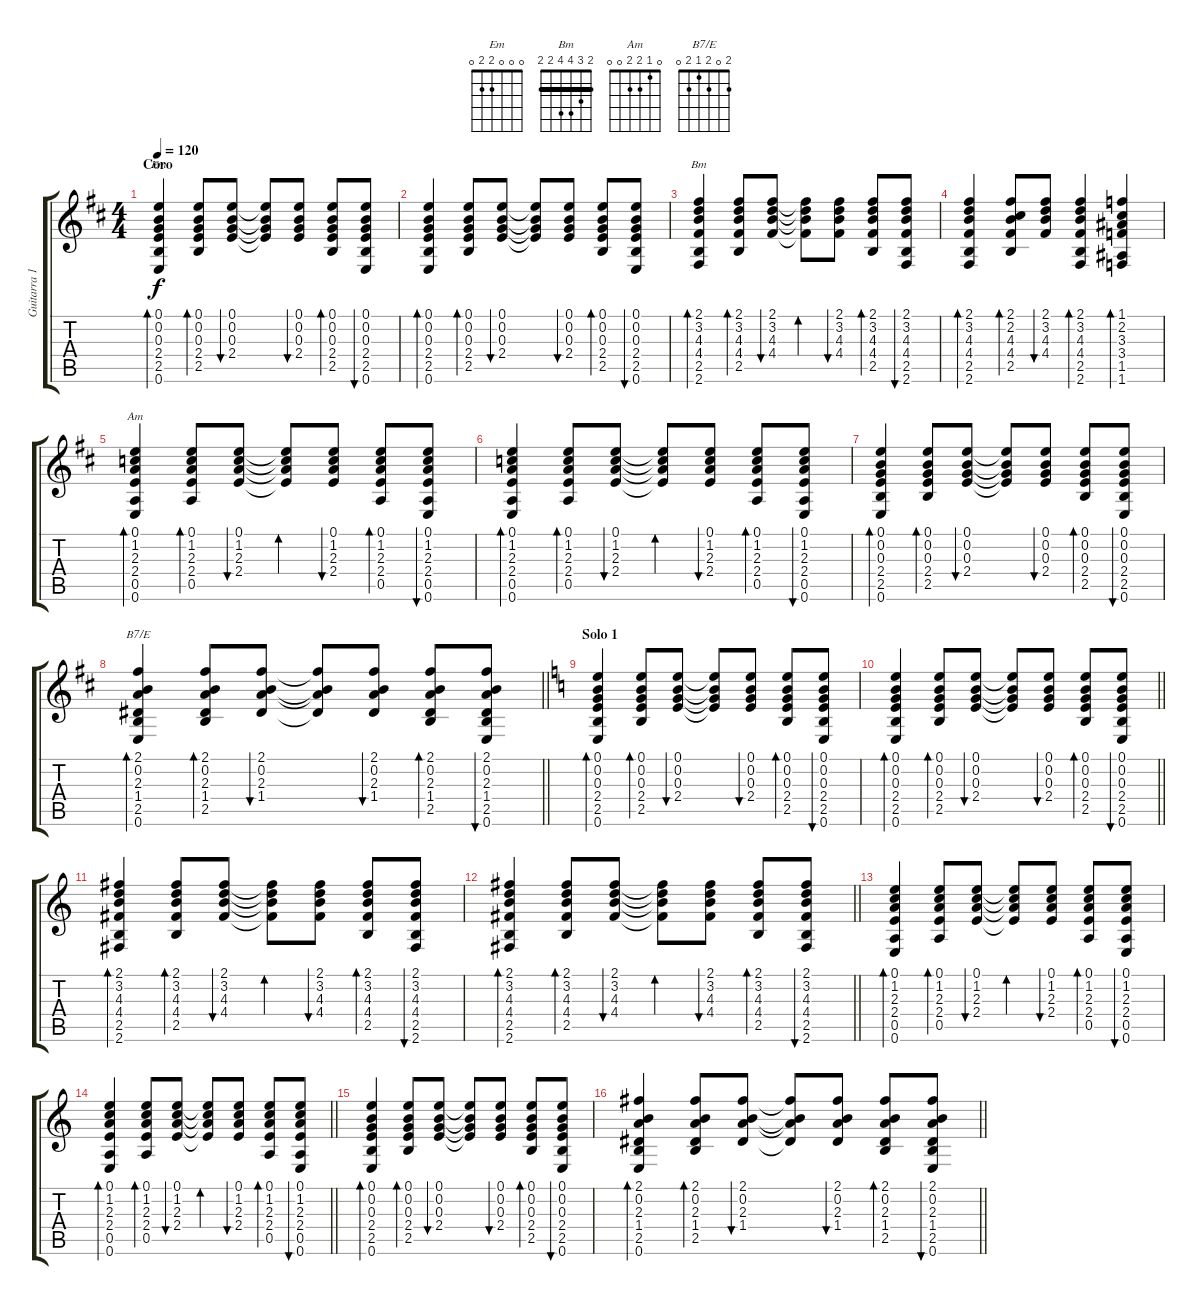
\track ("Guitarra 1" "Guitarra 1") {instrument acousticguitarsteel}
\staff {score tabs}
\tuning (E4 B3 G3 D3 A2 E2) {hide}
\chord ("Em" 0 0 0 2 2 0)
\chord ("Bm" 2 3 4 4 2 2) {barre 2}
\chord ("Am" 0 1 2 2 0 0)
\chord ("B7/E" 2 0 2 1 2 0)
\ts (4 4)
\section ("" "Coro")
\tempo 120
\clef g2
\ks d
(0.1 0.2 0.3 2.4 2.5 0.6).4{bd 60 ch "Em" dy f} (0.1 0.2 0.3 2.4 2.5).8{bd 60} (0.1 0.2 0.3 2.4).8{bu 60} (0.1{t} 0.2{t} 0.3{t} 2.4{t}).8 (0.1 0.2 0.3 2.4).8{bu 60} (0.1 0.2 0.3 2.4 2.5).8{bd 60} (0.1 0.2 0.3 2.4 2.5 0.6).8{bu 60} |
(0.1 0.2 0.3 2.4 2.5 0.6).4{bd 60} (0.1 0.2 0.3 2.4 2.5).8{bd 60} (0.1 0.2 0.3 2.4).8{bu 60} (0.1{t} 0.2{t} 0.3{t} 2.4{t}).8 (0.1 0.2 0.3 2.4).8{bu 60} (0.1 0.2 0.3 2.4 2.5).8{bd 60} (0.1 0.2 0.3 2.4 2.5 0.6).8{bu 60} |
(2.1 3.2 4.3 4.4 2.5 2.6).4{bd 60 ch "Bm"} (2.1 3.2 4.3 4.4 2.5).8{bd 60} (2.1 3.2 4.3 4.4).8{bu 60} (2.1{t} 3.2{t} 4.3{t} 4.4{t}).8{bd 60} (2.1 3.2 4.3 4.4).8{bu 60} (2.1 3.2 4.3 4.4 2.5).8{bd 60} (2.1 3.2 4.3 4.4 2.5 2.6).8{bu 60} |
(2.1 3.2 4.3 4.4 2.5 2.6).4{bd 60} (2.1 2.2 4.3 4.4 2.5).8{bd 60} (2.1 3.2 4.3 4.4).8{bu 60} (2.1 3.2 4.3 4.4 2.5 2.6).4{bd 60} (1.1 2.2 3.3 3.4 1.5 1.6).4{bd 60} |
(0.1 1.2 2.3 2.4 0.5 0.6).4{bd 60 ch "Am"} (0.1 1.2 2.3 2.4 0.5).8{bd 60} (0.1 1.2 2.3 2.4).8{bu 60} (0.1{t} 1.2{t} 2.3{t} 2.4{t}).8{bd 60} (0.1 1.2 2.3 2.4).8{bu 60} (0.1 1.2 2.3 2.4 0.5).8{bd 60} (0.1 1.2 2.3 2.4 0.5 0.6).8{bu 60} |
(0.1 1.2 2.3 2.4 0.5 0.6).4{bd 60} (0.1 1.2 2.3 2.4 0.5).8{bd 60} (0.1 1.2 2.3 2.4).8{bu 60} (0.1{t} 1.2{t} 2.3{t} 2.4{t}).8{bd 60} (0.1 1.2 2.3 2.4).8{bu 60} (0.1 1.2 2.3 2.4 0.5).8{bd 60} (0.1 1.2 2.3 2.4 0.5 0.6).8{bu 60} |
(0.1 0.2 0.3 2.4 2.5 0.6).4{bd 60} (0.1 0.2 0.3 2.4 2.5).8{bd 60} (0.1 0.2 0.3 2.4).8{bu 60} (0.1{t} 0.2{t} 0.3{t} 2.4{t}).8 (0.1 0.2 0.3 2.4).8{bu 60} (0.1 0.2 0.3 2.4 2.5).8{bd 60} (0.1 0.2 0.3 2.4 2.5 0.6).8{bu 60} |
\barLineRight lightlight
(2.1 0.2 2.3 1.4 2.5 0.6).4{bd 60 ch "B7/E"} (2.1 0.2 2.3 1.4 2.5).8{bd 60} (2.1 0.2 2.3 1.4).8{bu 60} (2.1{t} 0.2{t} 2.3{t} 1.4{t}).8 (2.1 0.2 2.3 1.4).8{bu 60} (2.1 0.2 2.3 1.4 2.5).8{bd 60} (2.1 0.2 2.3 1.4 2.5 0.6).8{bu 60} |
\section ("" "Solo 1")
\ks c
(0.1 0.2 0.3 2.4 2.5 0.6).4{bd 60 volume 11} (0.1 0.2 0.3 2.4 2.5).8{bd 60} (0.1 0.2 0.3 2.4).8{bu 60} (0.1{t} 0.2{t} 0.3{t} 2.4{t}).8 (0.1 0.2 0.3 2.4).8{bu 60} (0.1 0.2 0.3 2.4 2.5).8{bd 60} (0.1 0.2 0.3 2.4 2.5 0.6).8{bu 60} |
\barLineRight lightlight
(0.1 0.2 0.3 2.4 2.5 0.6).4{bd 60} (0.1 0.2 0.3 2.4 2.5).8{bd 60} (0.1 0.2 0.3 2.4).8{bu 60} (0.1{t} 0.2{t} 0.3{t} 2.4{t}).8 (0.1 0.2 0.3 2.4).8{bu 60} (0.1 0.2 0.3 2.4 2.5).8{bd 60} (0.1 0.2 0.3 2.4 2.5 0.6).8{bu 60} |
(2.1 3.2 4.3 4.4 2.5 2.6).4{bd 60} (2.1 3.2 4.3 4.4 2.5).8{bd 60} (2.1 3.2 4.3 4.4).8{bu 60} (2.1{t} 3.2{t} 4.3{t} 4.4{t}).8{bd 60} (2.1 3.2 4.3 4.4).8{bu 60} (2.1 3.2 4.3 4.4 2.5).8{bd 60} (2.1 3.2 4.3 4.4 2.5 2.6).8{bu 60} |
\barLineRight lightlight
(2.1 3.2 4.3 4.4 2.5 2.6).4{bd 60} (2.1 3.2 4.3 4.4 2.5).8{bd 60} (2.1 3.2 4.3 4.4).8{bu 60} (2.1{t} 3.2{t} 4.3{t} 4.4{t}).8{bd 60} (2.1 3.2 4.3 4.4).8{bu 60} (2.1 3.2 4.3 4.4 2.5).8{bd 60} (2.1 3.2 4.3 4.4 2.5 2.6).8{bu 60} |
(0.1 1.2 2.3 2.4 0.5 0.6).4{bd 60} (0.1 1.2 2.3 2.4 0.5).8{bd 60} (0.1 1.2 2.3 2.4).8{bu 60} (0.1{t} 1.2{t} 2.3{t} 2.4{t}).8{bd 60} (0.1 1.2 2.3 2.4).8{bu 60} (0.1 1.2 2.3 2.4 0.5).8{bd 60} (0.1 1.2 2.3 2.4 0.5 0.6).8{bu 60} |
\barLineRight lightlight
(0.1 1.2 2.3 2.4 0.5 0.6).4{bd 60} (0.1 1.2 2.3 2.4 0.5).8{bd 60} (0.1 1.2 2.3 2.4).8{bu 60} (0.1{t} 1.2{t} 2.3{t} 2.4{t}).8{bd 60} (0.1 1.2 2.3 2.4).8{bu 60} (0.1 1.2 2.3 2.4 0.5).8{bd 60} (0.1 1.2 2.3 2.4 0.5 0.6).8{bu 60} |
(0.1 0.2 0.3 2.4 2.5 0.6).4{bd 60} (0.1 0.2 0.3 2.4 2.5).8{bd 60} (0.1 0.2 0.3 2.4).8{bu 60} (0.1{t} 0.2{t} 0.3{t} 2.4{t}).8 (0.1 0.2 0.3 2.4).8{bu 60} (0.1 0.2 0.3 2.4 2.5).8{bd 60} (0.1 0.2 0.3 2.4 2.5 0.6).8{bu 60} |
\barLineRight lightlight
(2.1 0.2 2.3 1.4 2.5 0.6).4{bd 60} (2.1 0.2 2.3 1.4 2.5).8{bd 60} (2.1 0.2 2.3 1.4).8{bu 60} (2.1{t} 0.2{t} 2.3{t} 1.4{t}).8 (2.1 0.2 2.3 1.4).8{bu 60} (2.1 0.2 2.3 1.4 2.5).8{bd 60} (2.1 0.2 2.3 1.4 2.5 0.6).8{bu 60}
